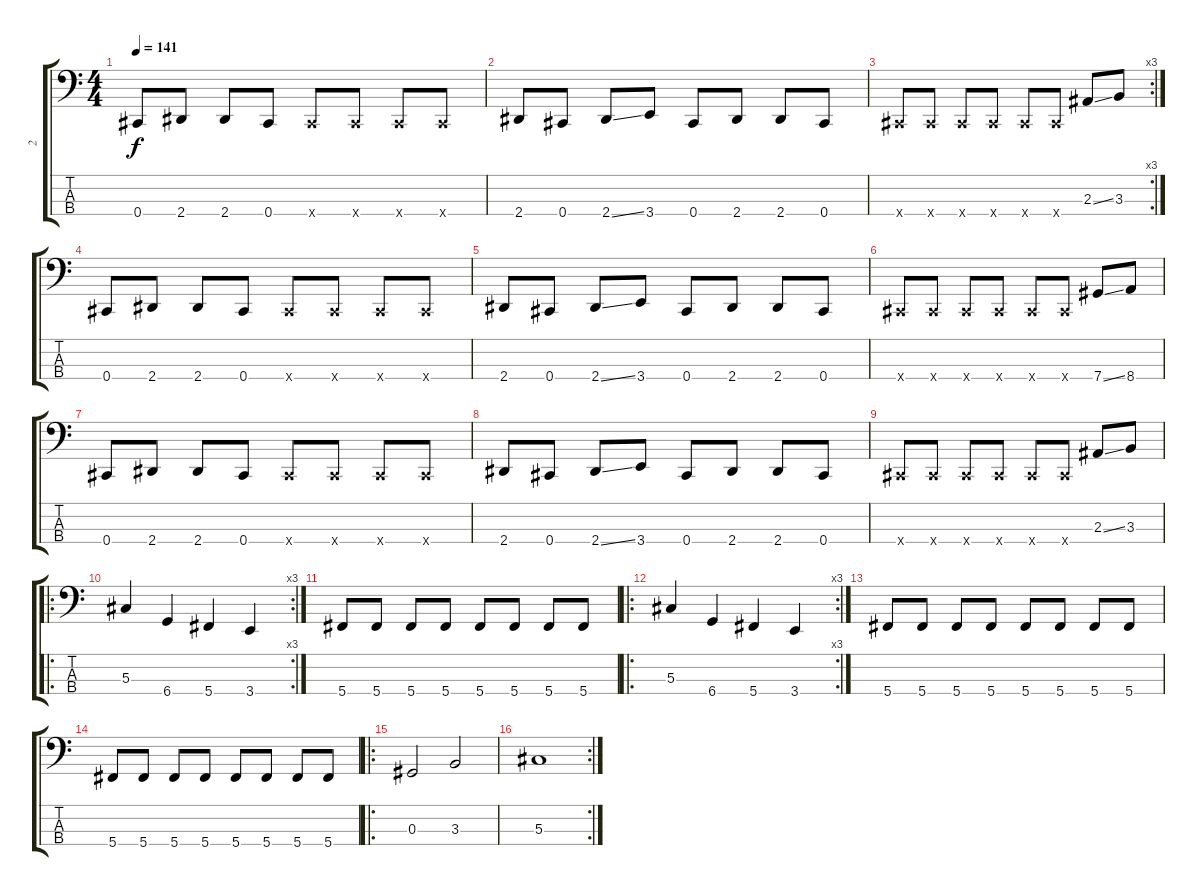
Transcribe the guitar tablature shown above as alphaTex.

\track ("2" "2") {instrument electricbasspick}
\staff {score tabs}
\tuning (Gb2 Db2 Ab1 Db1) {hide}
\ts (4 4)
\tempo 141
\clef f4
\ks c
0.4.8{dy f} 2.4.8 2.4.8 0.4.8 0.4{x}.8 0.4{x}.8 0.4{x}.8 0.4{x}.8 |
2.4.8 0.4.8 2.4{ss}.8 3.4.8 0.4.8 2.4.8 2.4.8 0.4.8 |
\rc 3
0.4{x}.8 0.4{x}.8 0.4{x}.8 0.4{x}.8 0.4{x}.8 0.4{x}.8 2.3{ss}.8 3.3.8 |
0.4.8 2.4.8 2.4.8 0.4.8 0.4{x}.8 0.4{x}.8 0.4{x}.8 0.4{x}.8 |
2.4.8 0.4.8 2.4{ss}.8 3.4.8 0.4.8 2.4.8 2.4.8 0.4.8 |
0.4{x}.8 0.4{x}.8 0.4{x}.8 0.4{x}.8 0.4{x}.8 0.4{x}.8 7.4{ss}.8 8.4.8 |
0.4.8 2.4.8 2.4.8 0.4.8 0.4{x}.8 0.4{x}.8 0.4{x}.8 0.4{x}.8 |
2.4.8 0.4.8 2.4{ss}.8 3.4.8 0.4.8 2.4.8 2.4.8 0.4.8 |
0.4{x}.8 0.4{x}.8 0.4{x}.8 0.4{x}.8 0.4{x}.8 0.4{x}.8 2.3{ss}.8 3.3.8 |
\ro
\rc 3
5.3.4 6.4.4 5.4.4 3.4.4 |
5.4.8 5.4.8 5.4.8 5.4.8 5.4.8 5.4.8 5.4.8 5.4.8 |
\ro
\rc 3
5.3.4 6.4.4 5.4.4 3.4.4 |
5.4.8 5.4.8 5.4.8 5.4.8 5.4.8 5.4.8 5.4.8 5.4.8 |
5.4.8 5.4.8 5.4.8 5.4.8 5.4.8 5.4.8 5.4.8 5.4.8 |
\ro
0.3.2 3.3.2 |
\rc 2
5.3.1
